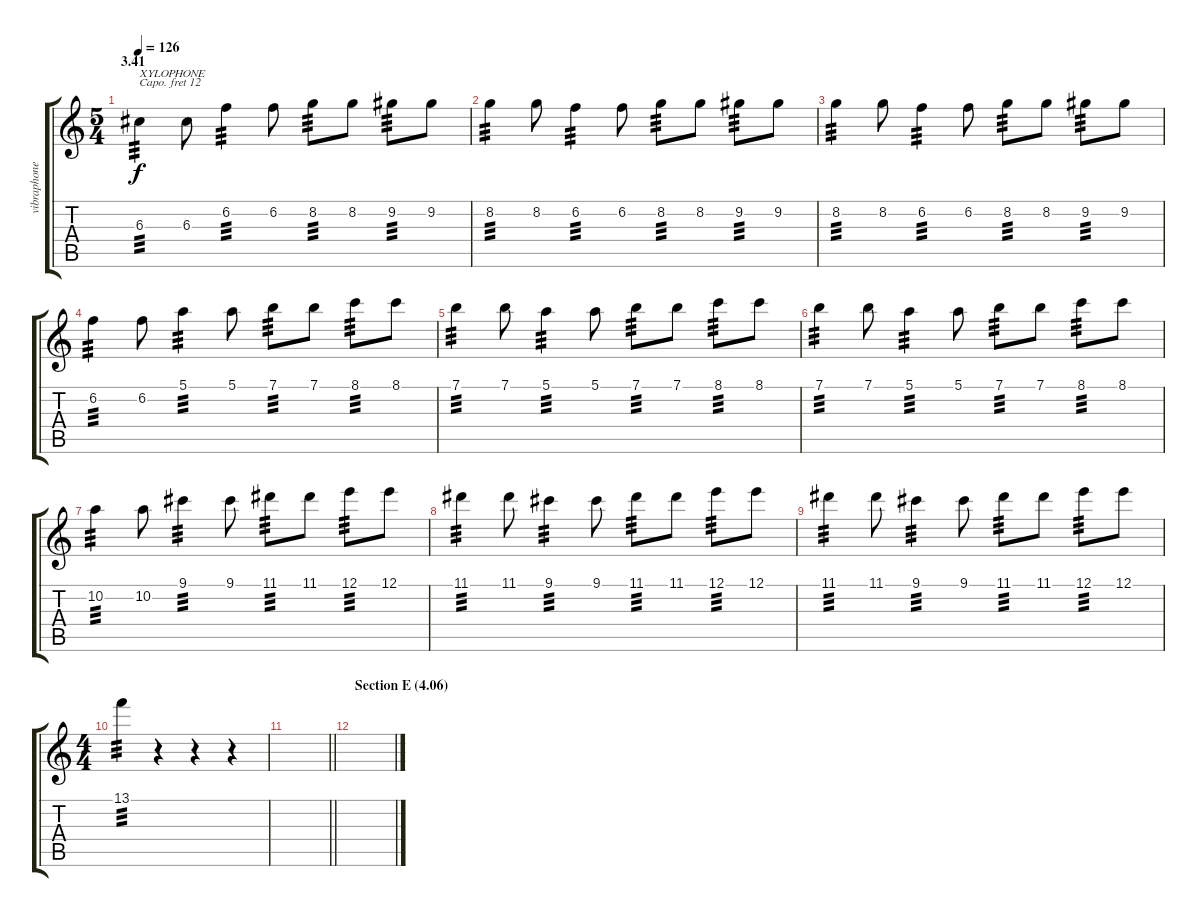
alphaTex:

\track ("vibraphone" "vibraphone") {instrument vibraphone}
\staff {score tabs}
\capo 12
\tuning (E4 B3 G3 D3 A2 E2) {hide}
\ts (5 4)
\section ("" "3.41")
\tempo 126
\clef g2
\ks c
6.3.4{txt "XYLOPHONE" tp 3 dy f instrument xylophone} 6.3.8 6.2.4{tp 3} 6.2.8 8.2.8{tp 3} 8.2.8 9.2.8{tp 3} 9.2.8 |
8.2.4{tp 3} 8.2.8 6.2.4{tp 3} 6.2.8 8.2.8{tp 3} 8.2.8 9.2.8{tp 3} 9.2.8 |
8.2.4{tp 3} 8.2.8 6.2.4{tp 3} 6.2.8 8.2.8{tp 3} 8.2.8 9.2.8{tp 3} 9.2.8 |
6.2.4{tp 3} 6.2.8 5.1.4{tp 3} 5.1.8 7.1.8{tp 3} 7.1.8 8.1.8{tp 3} 8.1.8 |
7.1.4{tp 3} 7.1.8 5.1.4{tp 3} 5.1.8 7.1.8{tp 3} 7.1.8 8.1.8{tp 3} 8.1.8 |
7.1.4{tp 3} 7.1.8 5.1.4{tp 3} 5.1.8 7.1.8{tp 3} 7.1.8 8.1.8{tp 3} 8.1.8 |
10.2.4{tp 3} 10.2.8 9.1.4{tp 3} 9.1.8 11.1.8{tp 3} 11.1.8 12.1.8{tp 3} 12.1.8 |
11.1.4{tp 3} 11.1.8 9.1.4{tp 3} 9.1.8 11.1.8{tp 3} 11.1.8 12.1.8{tp 3} 12.1.8 |
11.1.4{tp 3} 11.1.8 9.1.4{tp 3} 9.1.8 11.1.8{tp 3} 11.1.8 12.1.8{tp 3} 12.1.8 |
\ts (4 4)
13.1.4{tp 3} r.4 r.4 r.4 |
\barLineRight lightlight
|
\section ("" "Section E (4.06)")
